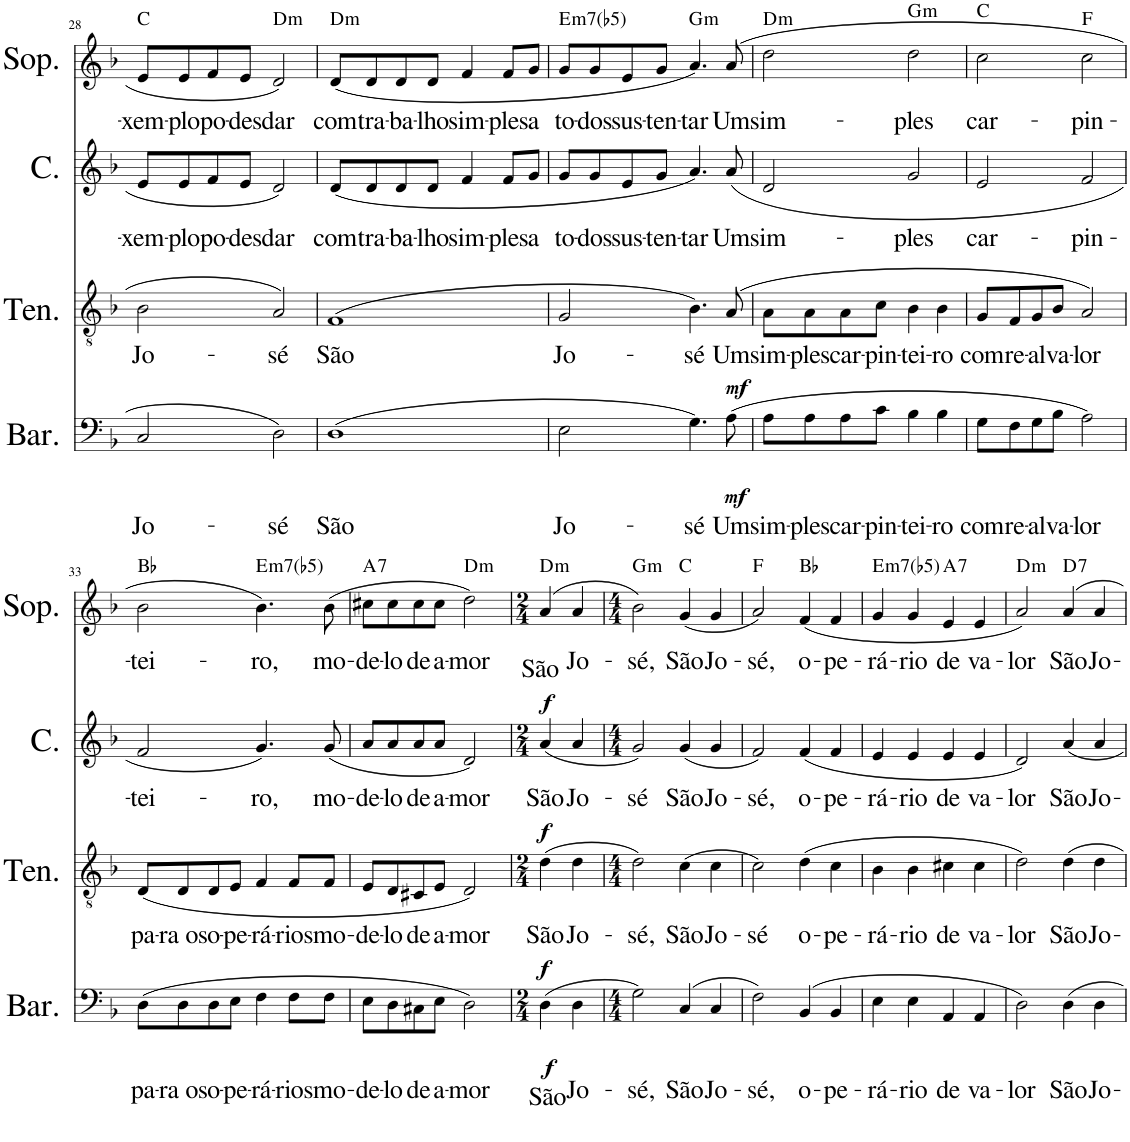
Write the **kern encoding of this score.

**kern	**text	**dynam	**kern	**text	**dynam	**kern	**text	**dynam	**kern	**text	**harte
*part4	*part4	*part4	*part3	*part3	*part3	*part2	*part2	*part2	*part1	*part1	*part1
*staff4	*staff4	*staff4	*staff3	*staff3	*staff3	*staff2	*staff2	*staff2	*staff1	*staff1	*
*I"Barítono	*	*	*I"Tenor	*	*	*I"Contralto	*	*	*I"Soprano	*	*
*I'Bar.	*	*	*I'Ten.	*	*	*I'C.	*	*	*I'Sop.	*	*
!!LO:PB:g=z
*clefF4	*	*	*clefGv2	*	*	*clefG2	*	*	*clefG2	*	*
*k[b-]	*	*	*k[b-]	*	*	*k[b-]	*	*	*k[b-]	*	*
*M4/4	*	*	*M4/4	*	*	*M4/4	*	*	*M4/4	*	*
=28	=28	=28	=28	=28	=28	=28	=28	=28	=28	=28	=28
!	!LO:LY:b	!	!	!LO:LY:b	!	!	!LO:LY:b	!	!	!LO:LY:b	!
2C/	Jo-	.	2B-\	Jo-	.	8e/L	-xem-	.	8e/L	-xem-	C:maj
!	!	!	!	!	!	!	!LO:LY:b	!	!	!LO:LY:b	!
.	.	.	.	.	.	8e/	-plo	.	8e/	-plo	.
!	!	!	!	!	!	!	!LO:LY:b	!	!	!LO:LY:b	!
.	.	.	.	.	.	8f/	po-	.	8f/	po-	.
!	!	!	!	!	!	!	!LO:LY:b	!	!	!LO:LY:b	!
.	.	.	.	.	.	8e/J	-des	.	8e/J	-des	.
!	!LO:LY:b	!	!	!LO:LY:b	!	!	!LO:LY:b	!	!	!LO:LY:b	!LO:H:kt=m
2D\	-sé	.	2A/	-sé	.	2d/	dar	.	2d/	dar	D:min
=29	=29	=29	=29	=29	=29	=29	=29	=29	=29	=29	=29
!	!LO:LY:b	!	!	!LO:LY:b	!	!	!LO:LY:b	!	!	!LO:LY:b	!LO:H:kt=m
(1D	São	.	(1F	São	.	(8d/L	com	.	(8d/L	com	D:min
!	!	!	!	!	!	!	!LO:LY:b	!	!	!LO:LY:b	!
.	.	.	.	.	.	8d/	tra-	.	8d/	tra-	.
!	!	!	!	!	!	!	!LO:LY:b	!	!	!LO:LY:b	!
.	.	.	.	.	.	8d/	-ba-	.	8d/	-ba-	.
!	!	!	!	!	!	!	!LO:LY:b	!	!	!LO:LY:b	!
.	.	.	.	.	.	8d/J	-lho	.	8d/J	-lho	.
!	!	!	!	!	!	!	!LO:LY:b	!	!	!LO:LY:b	!
.	.	.	.	.	.	4f/	sim-	.	4f/	sim-	.
!	!	!	!	!	!	!	!LO:LY:b	!	!	!LO:LY:b	!
.	.	.	.	.	.	8f/L	-ples	.	8f/L	-ples	.
!	!	!	!	!	!	!	!LO:LY:b	!	!	!LO:LY:b	!
.	.	.	.	.	.	8g/J	a	.	8g/J	a	.
=30	=30	=30	=30	=30	=30	=30	=30	=30	=30	=30	=30
!	!LO:LY:b	!	!	!LO:LY:b	!	!	!LO:LY:b	!	!	!LO:LY:b	!LO:H:kt=m7(b5)
2E\	Jo-	.	2G/	Jo-	.	8g/L	to-	.	8g/L	to-	E:hdim7
!	!	!	!	!	!	!	!LO:LY:b	!	!	!LO:LY:b	!
.	.	.	.	.	.	8g/	-dos	.	8g/	-dos	.
!	!	!	!	!	!	!	!LO:LY:b	!	!	!LO:LY:b	!
.	.	.	.	.	.	8e/	sus-	.	8e/	sus-	.
!	!	!	!	!	!	!	!LO:LY:b	!	!	!LO:LY:b	!
.	.	.	.	.	.	8g/J	-ten-	.	8g/J	-ten-	.
!	!LO:LY:b	!	!	!LO:LY:b	!	!	!LO:LY:b	!	!	!LO:LY:b	!LO:H:kt=m
4.G\)	-sé	.	4.B-\)	-sé	.	4.a/)	-tar	.	4.a/)	-tar	G:min
!	!LO:LY:b	!LO:DY:a	!	!LO:LY:b	!	!	!LO:LY:b	!	!	!LO:LY:b	!
!	!	!LO:DY:n=1:b	!	!	!	!	!	!	!	!	!
(8A\	Um	mf mf	(8A/	Um	.	(8a/	Um	.	(8a/	Um	.
=31	=31	=31	=31	=31	=31	=31	=31	=31	=31	=31	=31
!	!LO:LY:b	!	!	!LO:LY:b	!	!	!LO:LY:b	!	!	!LO:LY:b	!LO:H:kt=m
8A\L	sim-	.	8A\L	sim-	.	2d/	sim-	.	2dd\	sim-	D:min
!	!LO:LY:b	!	!	!LO:LY:b	!	!	!	!	!	!	!
8A\	-ples	.	8A\	-ples	.	.	.	.	.	.	.
!	!LO:LY:b	!	!	!LO:LY:b	!	!	!	!	!	!	!
8A\	car-	.	8A\	car-	.	.	.	.	.	.	.
!	!LO:LY:b	!	!	!LO:LY:b	!	!	!	!	!	!	!
8c\J	-pin-	.	8c\J	-pin-	.	.	.	.	.	.	.
!	!LO:LY:b	!	!	!LO:LY:b	!	!	!LO:LY:b	!	!	!LO:LY:b	!LO:H:kt=m
4B-\	-tei-	.	4B-\	-tei-	.	2g/	-ples	.	2dd\	-ples	G:min
!	!LO:LY:b	!	!	!LO:LY:b	!	!	!	!	!	!	!
4B-\	-ro	.	4B-\	-ro	.	.	.	.	.	.	.
=32	=32	=32	=32	=32	=32	=32	=32	=32	=32	=32	=32
!	!LO:LY:b	!	!	!LO:LY:b	!	!	!LO:LY:b	!	!	!LO:LY:b	!
8G\L	com	.	8G/L	com	.	2e/	car-	.	2cc\	car-	C:maj
!	!LO:LY:b	!	!	!LO:LY:b	!	!	!	!	!	!	!
8F\	re-	.	8F/	re-	.	.	.	.	.	.	.
!	!LO:LY:b	!	!	!LO:LY:b	!	!	!	!	!	!	!
8G\	-al	.	8G/	-al	.	.	.	.	.	.	.
!	!LO:LY:b	!	!	!LO:LY:b	!	!	!	!	!	!	!
8B-\J	va-	.	8B-/J	va-	.	.	.	.	.	.	.
!	!LO:LY:b	!	!	!LO:LY:b	!	!	!LO:LY:b	!	!	!LO:LY:b	!
2A\)	-lor	.	2A/)	-lor	.	2f/	-pin-	.	2cc\	-pin-	F:maj
!!LO:LB:g=z
=33	=33	=33	=33	=33	=33	=33	=33	=33	=33	=33	=33
!	!LO:LY:b	!	!	!LO:LY:b	!	!	!LO:LY:b	!	!	!LO:LY:b	!
(8D\L	pa-	.	(8D/L	pa-	.	2f/	-tei-	.	2b-\	-tei-	Bb:maj
!	!LO:LY:b	!	!	!LO:LY:b	!	!	!	!	!	!	!
8D\	-ra os	.	8D/	-ra os	.	.	.	.	.	.	.
!	!LO:LY:b	!	!	!LO:LY:b	!	!	!	!	!	!	!
8D\	o-	.	8D/	o-	.	.	.	.	.	.	.
!	!LO:LY:b	!	!	!LO:LY:b	!	!	!	!	!	!	!
8E\J	-pe-	.	8E/J	-pe-	.	.	.	.	.	.	.
!	!LO:LY:b	!	!	!LO:LY:b	!	!	!LO:LY:b	!	!	!LO:LY:b	!LO:H:kt=m7(b5)
4F\	-rá-	.	4F/	-rá-	.	4.g/)	-ro,	.	4.b-\)	-ro,	E:hdim7
!	!LO:LY:b	!	!	!LO:LY:b	!	!	!	!	!	!	!
8F\L	-rios	.	8F/L	-rios	.	.	.	.	.	.	.
!	!LO:LY:b	!	!	!LO:LY:b	!	!	!LO:LY:b	!	!	!LO:LY:b	!
8F\J	mo-	.	8F/J	mo-	.	(8g/	mo-	.	(8b-\	mo-	.
=34	=34	=34	=34	=34	=34	=34	=34	=34	=34	=34	=34
!	!LO:LY:b	!	!	!LO:LY:b	!	!	!LO:LY:b	!	!	!LO:LY:b	!LO:H:kt=7
8E\L	-de-	.	8E/L	-de-	.	8a/L	-de-	.	8cc#X\L	-de-	A:7
!	!LO:LY:b	!	!	!LO:LY:b	!	!	!LO:LY:b	!	!	!LO:LY:b	!
8D\	-lo	.	8D/	-lo	.	8a/	-lo	.	8cc#\	-lo	.
!	!LO:LY:b	!	!	!LO:LY:b	!	!	!LO:LY:b	!	!	!LO:LY:b	!
8C#X\	de	.	8C#X/	de	.	8a/	de	.	8cc#\	de	.
!	!LO:LY:b	!	!	!LO:LY:b	!	!	!LO:LY:b	!	!	!LO:LY:b	!
8E\J	a-	.	8E/J	a-	.	8a/J	a-	.	8cc#\J	a-	.
!	!LO:LY:b	!	!	!LO:LY:b	!	!	!LO:LY:b	!	!	!LO:LY:b	!LO:H:kt=m
2D\)	-mor	.	2D/)	-mor	.	2d/)	-mor	.	2dd\)	-mor	D:min
=35	=35	=35	=35	=35	=35	=35	=35	=35	=35	=35	=35
*M2/4	*	*	*M2/4	*	*	*M2/4	*	*	*M2/4	*	*
!	!LO:LY:b	!LO:DY:a	!	!LO:LY:b	!	!	!LO:LY:b	!	!	!LO:LY:b	!
!	!	!LO:DY:n=1:b	!	!	!LO:DY:a	!	!	!LO:DY:a	!	!	!LO:H:kt=m
(4D\	São	f f	(4d\	São	f	(4a/	São	f	(4a/	São	D:min
!	!LO:LY:b	!	!	!LO:LY:b	!	!	!LO:LY:b	!	!	!LO:LY:b	!
4D\	Jo-	.	4d\	Jo-	.	4a/	Jo-	.	4a/	Jo-	.
=36	=36	=36	=36	=36	=36	=36	=36	=36	=36	=36	=36
*M4/4	*	*	*M4/4	*	*	*M4/4	*	*	*M4/4	*	*
!	!LO:LY:b	!	!	!LO:LY:b	!	!	!LO:LY:b	!	!	!LO:LY:b	!LO:H:kt=m
2G\)	-sé,	.	2d\)	-sé,	.	2g/)	-sé	.	2b-\)	-sé,	G:min
!	!LO:LY:b	!	!	!LO:LY:b	!	!	!LO:LY:b	!	!	!LO:LY:b	!
(4C/	São	.	(4c\	São	.	(4g/	São	.	(4g/	São	C:maj
!	!LO:LY:b	!	!	!LO:LY:b	!	!	!LO:LY:b	!	!	!LO:LY:b	!
4C/	Jo-	.	4c\	Jo-	.	4g/	Jo-	.	4g/	Jo-	.
=37	=37	=37	=37	=37	=37	=37	=37	=37	=37	=37	=37
!	!LO:LY:b	!	!	!LO:LY:b	!	!	!LO:LY:b	!	!	!LO:LY:b	!
2F\)	-sé,	.	2c\)	-sé	.	2f/)	-sé,	.	2a/)	-sé,	F:maj
!	!LO:LY:b	!	!	!LO:LY:b	!	!	!LO:LY:b	!	!	!LO:LY:b	!
(4BB-/	o-	.	(4d\	o-	.	(4f/	o-	.	(4f/	o-	Bb:maj
!	!LO:LY:b	!	!	!LO:LY:b	!	!	!LO:LY:b	!	!	!LO:LY:b	!
4BB-/	-pe-	.	4c\	-pe-	.	4f/	-pe-	.	4f/	-pe-	.
=38	=38	=38	=38	=38	=38	=38	=38	=38	=38	=38	=38
!	!LO:LY:b	!	!	!LO:LY:b	!	!	!LO:LY:b	!	!	!LO:LY:b	!LO:H:kt=m7(b5)
4E\	-rá-	.	4B-\	-rá-	.	4e/	-rá-	.	4g/	-rá-	E:hdim7
!	!LO:LY:b	!	!	!LO:LY:b	!	!	!LO:LY:b	!	!	!LO:LY:b	!
4E\	-rio	.	4B-\	-rio	.	4e/	-rio	.	4g/	-rio	.
!	!LO:LY:b	!	!	!LO:LY:b	!	!	!LO:LY:b	!	!	!LO:LY:b	!LO:H:kt=7
4AA/	de	.	4c#X\	de	.	4e/	de	.	4e/	de	A:7
!	!LO:LY:b	!	!	!LO:LY:b	!	!	!LO:LY:b	!	!	!LO:LY:b	!
4AA/	va-	.	4c#\	va-	.	4e/	va-	.	4e/	va-	.
=39	=39	=39	=39	=39	=39	=39	=39	=39	=39	=39	=39
!	!LO:LY:b	!	!	!LO:LY:b	!	!	!LO:LY:b	!	!	!LO:LY:b	!LO:H:kt=m
2D\)	-lor	.	2d\)	-lor	.	2d/)	-lor	.	2a/)	-lor	D:min
!	!LO:LY:b	!	!	!LO:LY:b	!	!	!LO:LY:b	!	!	!LO:LY:b	!LO:H:kt=7
4D\	São	.	4d\	São	.	4a/	São	.	4a/	São	D:7
!	!LO:LY:b	!	!	!LO:LY:b	!	!	!LO:LY:b	!	!	!LO:LY:b	!
4D\	Jo-	.	4d\	Jo-	.	4a/	Jo-	.	4a/	Jo-	.
=	=	=	=	=	=	=	=	=	=	=	=
*-	*-	*-	*-	*-	*-	*-	*-	*-	*-	*-	*-
